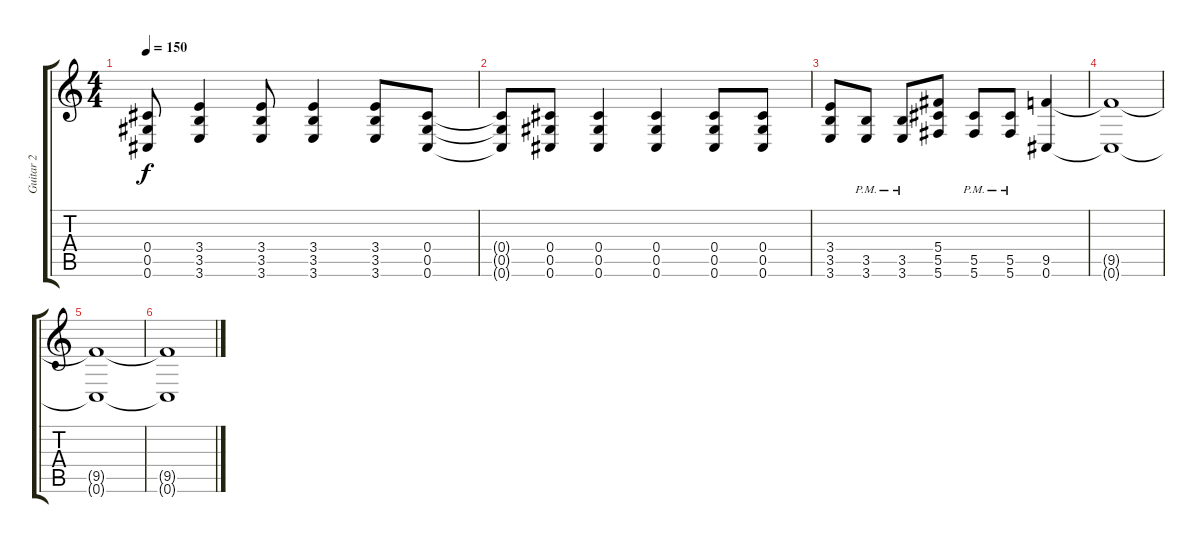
\track ("Guitar 2" "Guitar 2") {instrument overdrivenguitar}
\staff {score tabs}
\tuning (Eb4 Bb3 Gb3 Db3 Ab2 Db2) {hide}
\ts (4 4)
\tempo 150
\clef g2
\ks c
(0.4 0.5 0.6).8{dy f} (3.4 3.5 3.6).4 (3.4 3.5 3.6).8 (3.4 3.5 3.6).4 (3.4 3.5 3.6).8 (0.4 0.5 0.6).8 |
(0.4{t} 0.5{t} 0.6{t}).8 (0.4 0.5 0.6).8 (0.4 0.5 0.6).4 (0.4 0.5 0.6).4 (0.4 0.5 0.6).8 (0.4 0.5 0.6).8 |
(3.4 3.5 3.6).8 (3.5{pm} 3.6{pm}).8 (3.5{pm} 3.6{pm}).8 (5.4 5.5 5.6).8 (5.5{pm} 5.6{pm}).8 (5.5{pm} 5.6{pm}).8 (9.5 0.6).4 |
(9.5{t} 0.6{t}).1 |
(9.5{t} 0.6{t}).1 |
(9.5{t} 0.6{t}).1
